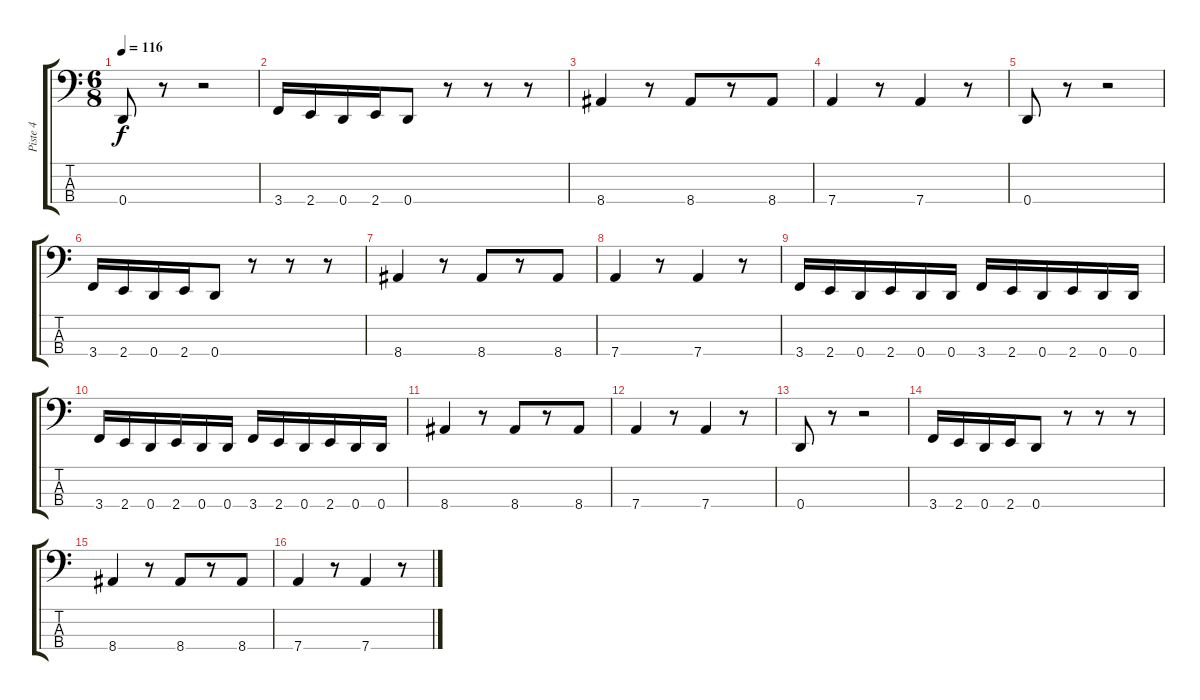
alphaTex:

\track ("Piste 4" "Piste 4") {instrument acousticguitarnylon}
\staff {score tabs}
\tuning (G2 D2 A1 D1) {hide}
\ts (6 8)
\tempo 116
\clef f4
\ks c
0.4.8{dy f} r.8 r.2 |
3.4.16 2.4.16 0.4.16 2.4.16 0.4.8 r.8 r.8 r.8 |
8.4.4 r.8 8.4.8 r.8 8.4.8 |
7.4.4 r.8 7.4.4 r.8 |
0.4.8 r.8 r.2 |
3.4.16 2.4.16 0.4.16 2.4.16 0.4.8 r.8 r.8 r.8 |
8.4.4 r.8 8.4.8 r.8 8.4.8 |
7.4.4 r.8 7.4.4 r.8 |
3.4.16 2.4.16 0.4.16 2.4.16 0.4.16 0.4.16 3.4.16 2.4.16 0.4.16 2.4.16 0.4.16 0.4.16 |
3.4.16 2.4.16 0.4.16 2.4.16 0.4.16 0.4.16 3.4.16 2.4.16 0.4.16 2.4.16 0.4.16 0.4.16 |
8.4.4 r.8 8.4.8 r.8 8.4.8 |
7.4.4 r.8 7.4.4 r.8 |
0.4.8 r.8 r.2 |
3.4.16 2.4.16 0.4.16 2.4.16 0.4.8 r.8 r.8 r.8 |
8.4.4 r.8 8.4.8 r.8 8.4.8 |
7.4.4 r.8 7.4.4 r.8
